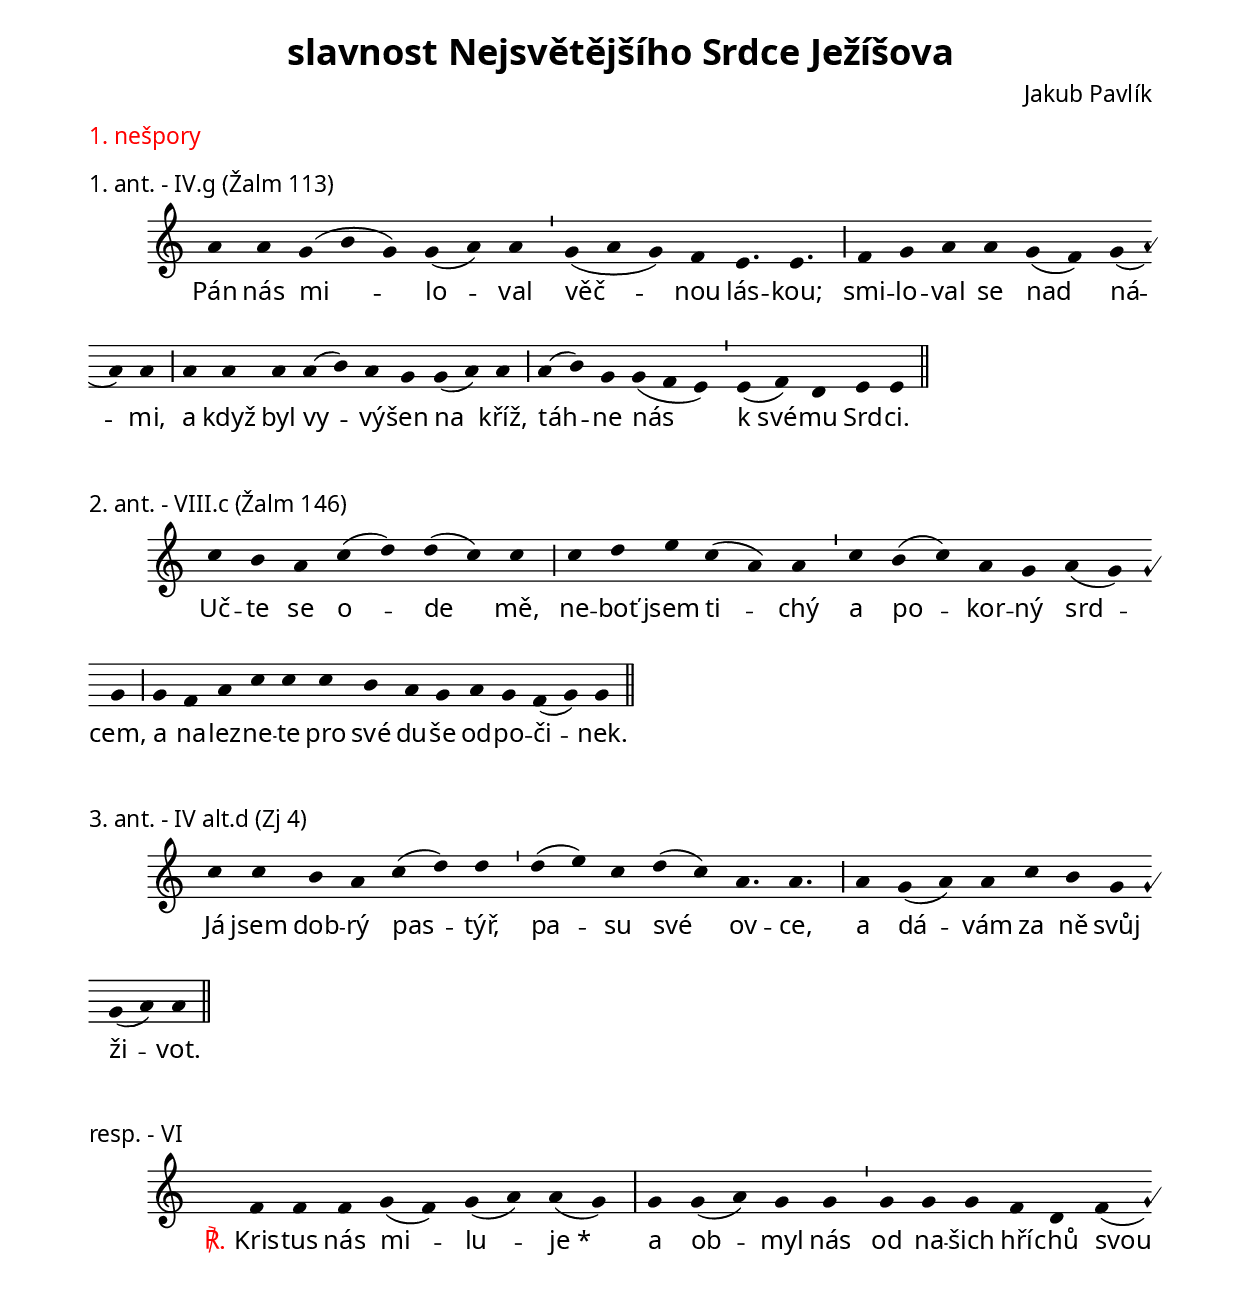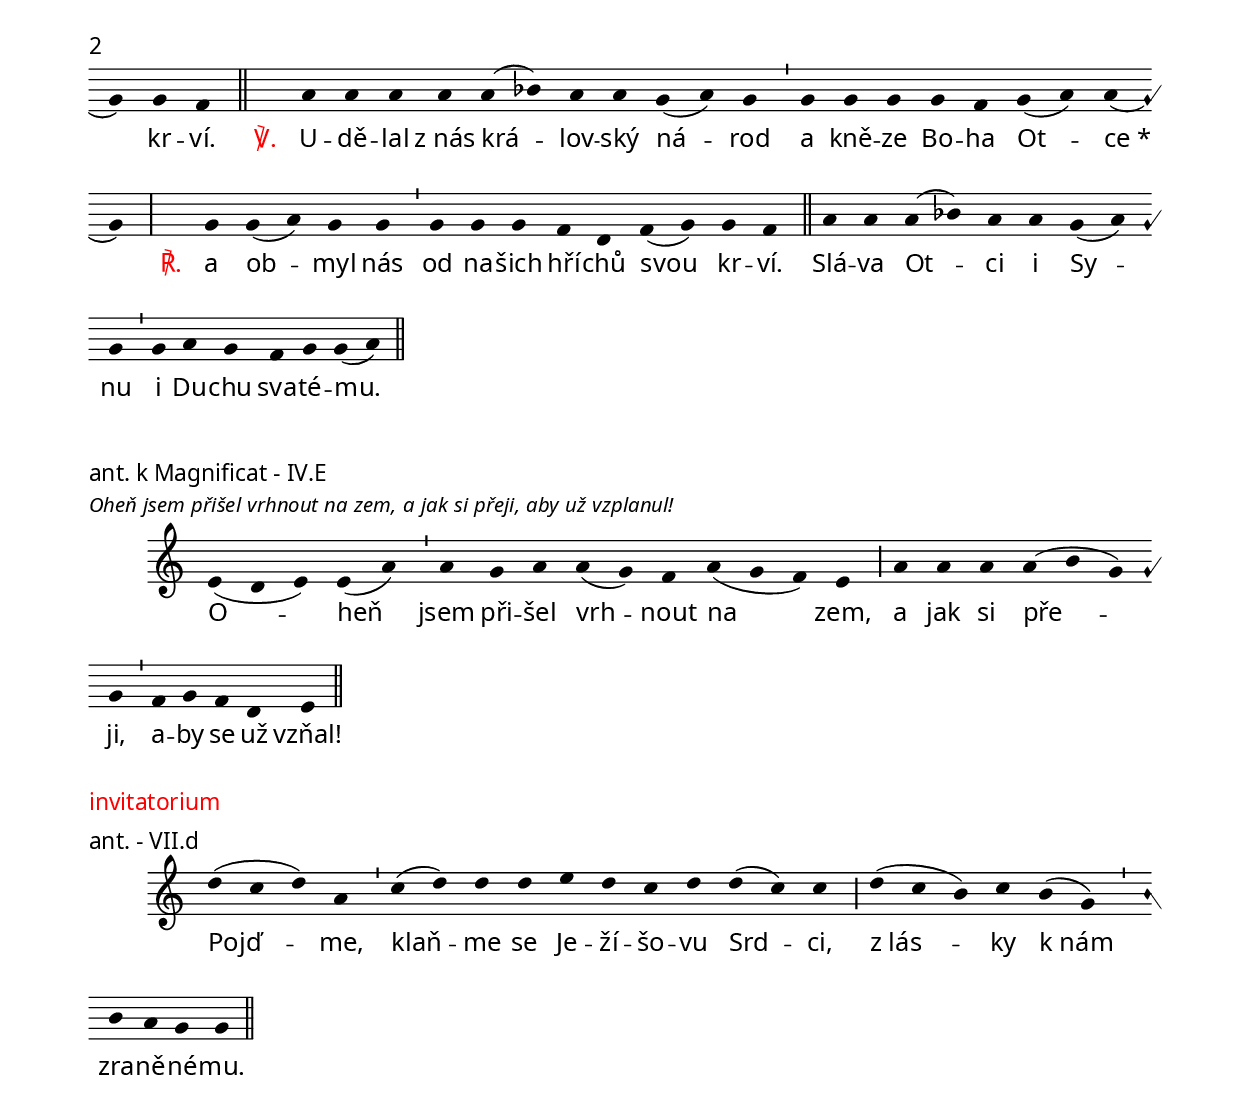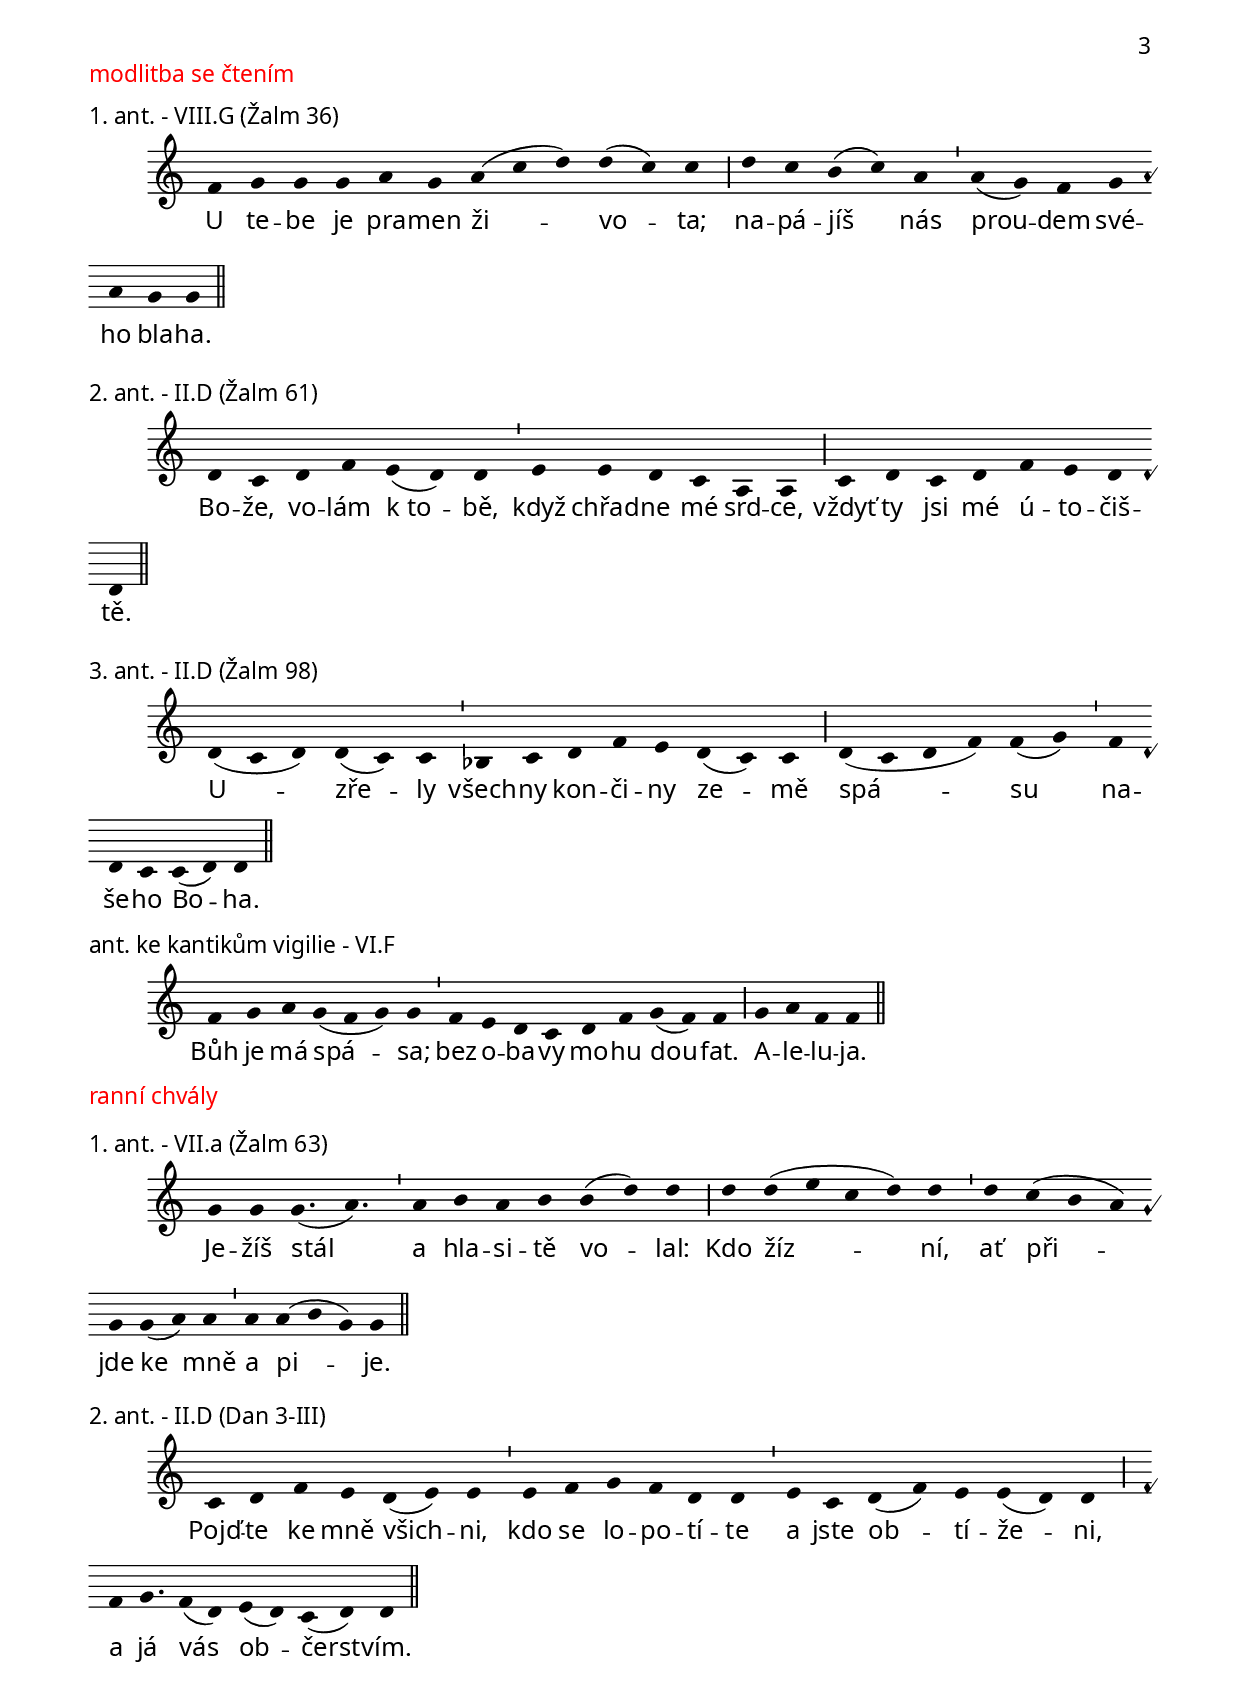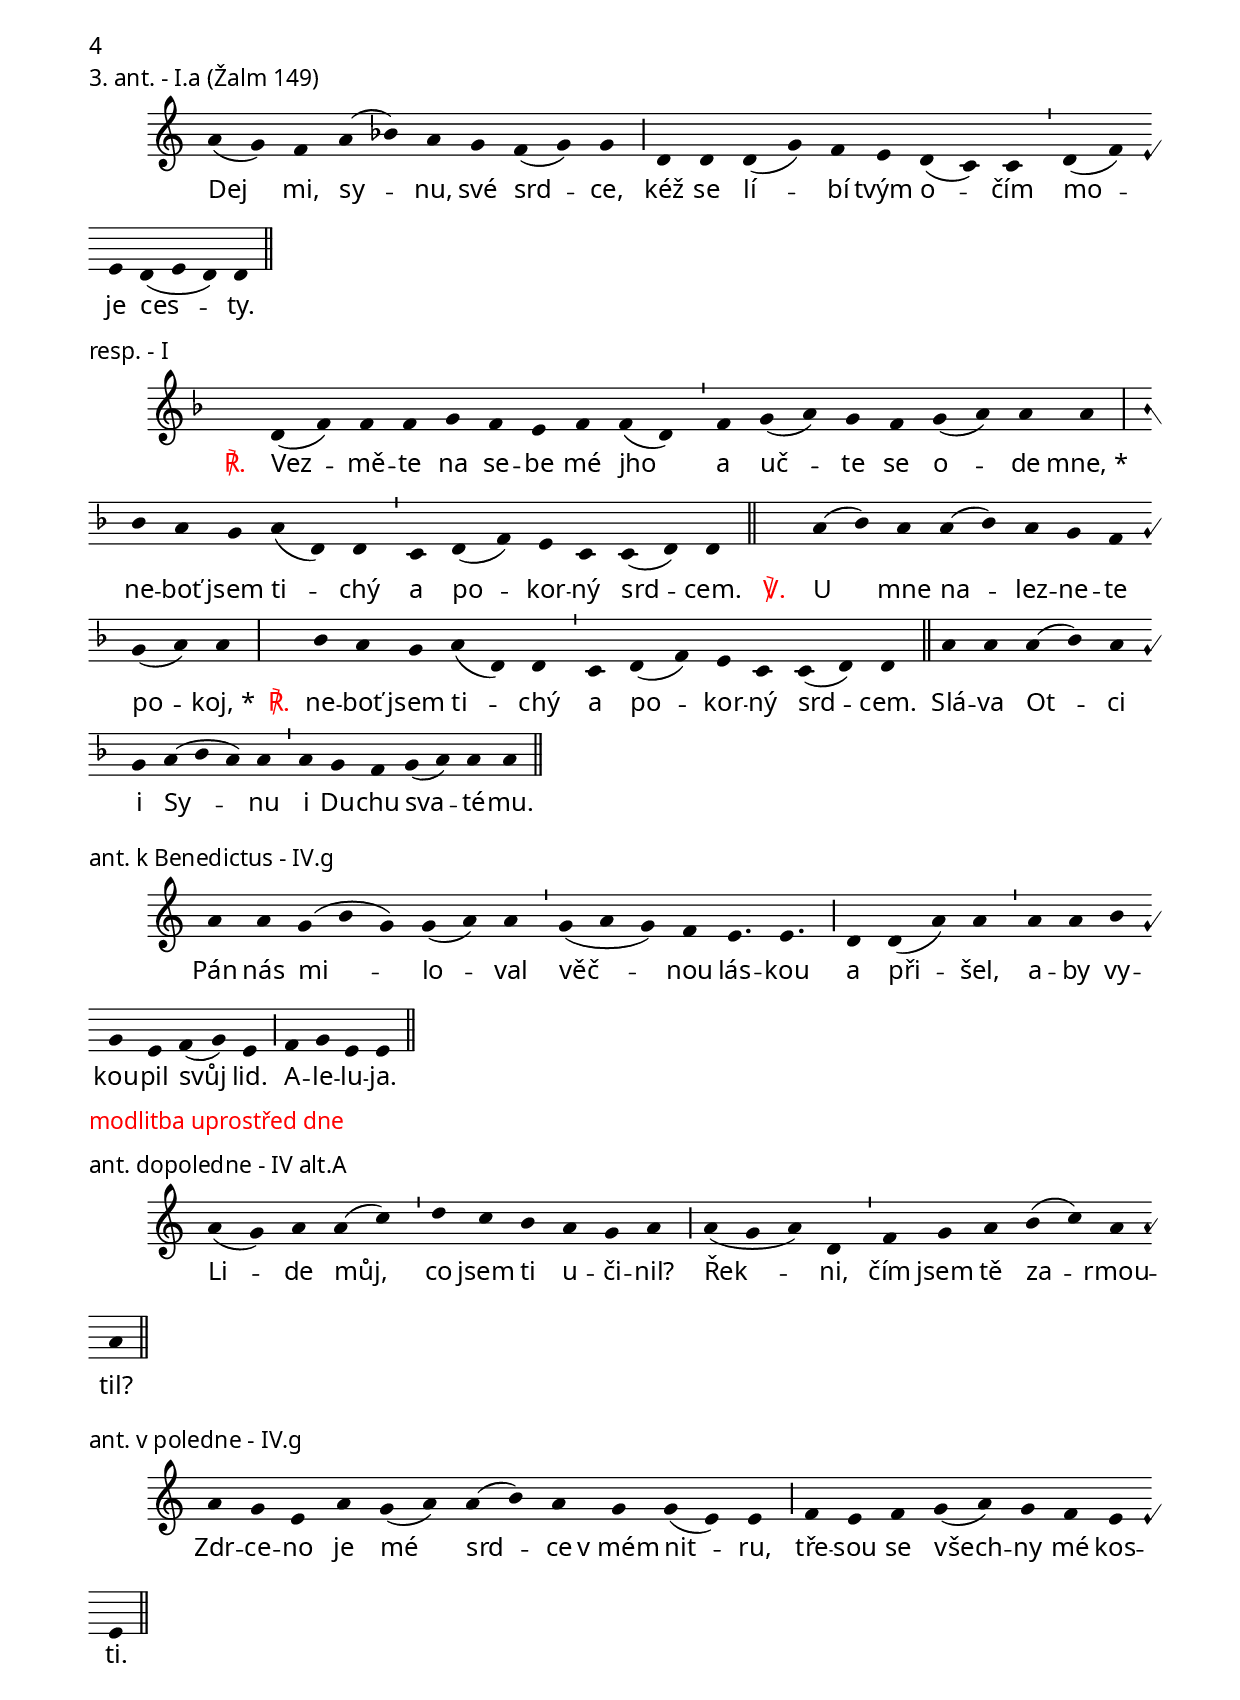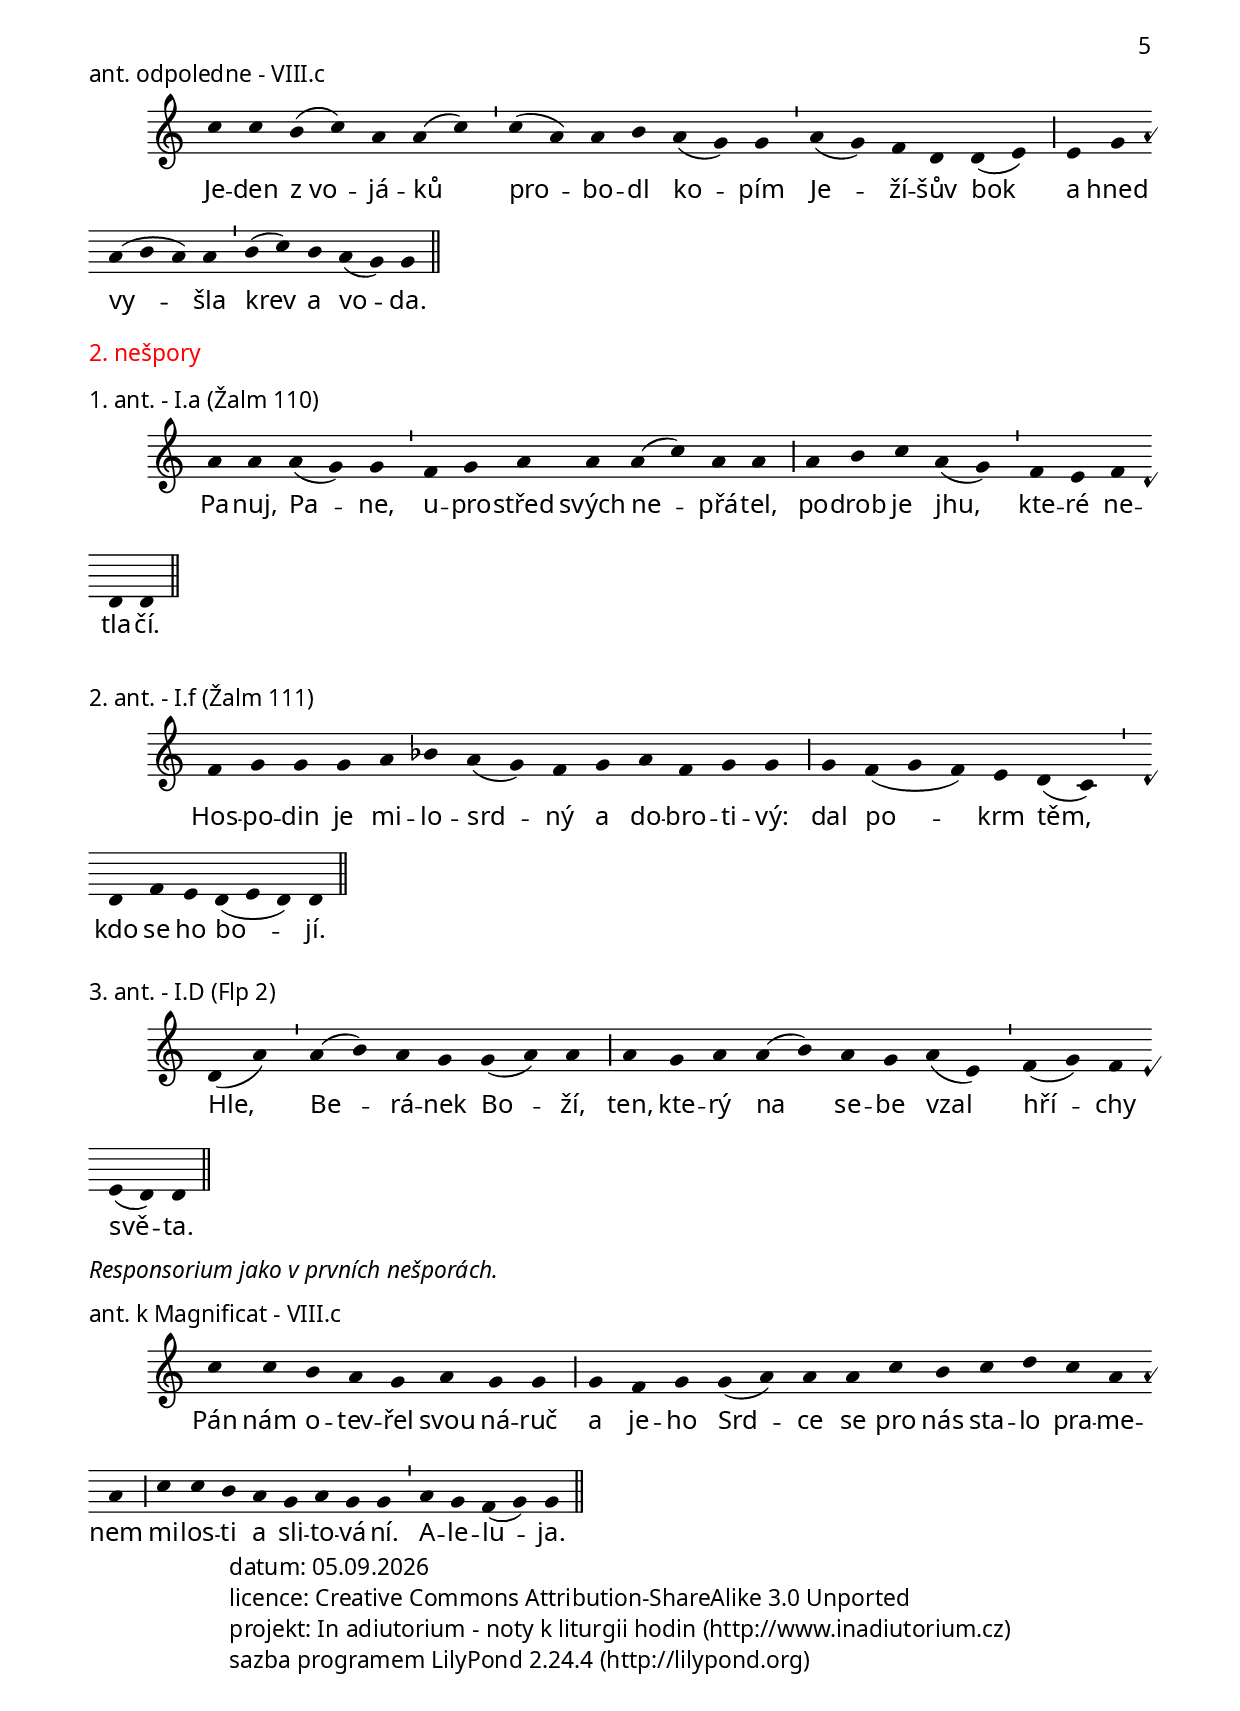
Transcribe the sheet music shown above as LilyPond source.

\version "2.14.2"

\header {
  title = "slavnost Nejsvětějšího Srdce Ježíšova"
  composer = "Jakub Pavlík"
}

\include "spolecne.ly"
\include "dilyresponsorii.ly"

\markup {\nadpisHodinka {"1. nešpory"}}

\score {
  \relative c'' {
    \choralniRezim
    a4 a g( b g) g( a) a \barMin g( a g) f e4. e \barMaior
    f4 g a a g( f) g( a) a \barMaior
    a a a a( b) a g g( a) a \barMaior
    a( b) g g( f e) \barMin e( f) d e e \barFinalis
  }
  \addlyrics {
    Pán nás mi -- lo -- val věč -- nou lás -- kou;
    smi -- lo -- val se nad ná -- mi,
    a když byl vy -- vý -- šen na kříž,
    táh -- ne nás k_své -- mu Srd -- ci.
  }
  \header {
    quid = "1. ant."
    modus = "IV"
    differentia = "g"
    psalmus = "Žalm 113"
    id = "1ne-a1"
    fial = "mezidobi_nejsvsrdce.ly#rch-aben?zacatek"
    piece = \markup {\sestavTitulek}
  }
}

\score {
  \relative c'' {
    \choralniRezim
    c4 b a c( d) d( c) c \barMaior
    c d e c( a) a \barMin c b( c) a g a( g) g \barMaior
    g f a c c c b a g a g f( g) g \barFinalis
  }
  \addlyrics {
    Uč -- te se o -- de mě,
    ne -- boť jsem ti -- chý a po -- kor -- ný srd -- cem,
    a na -- lez -- ne -- te pro své du -- še od -- po -- či -- nek.
  }
  \header {
    quid = "2. ant."
    modus = "VIII"
    differentia = "c"
    psalmus = "Žalm 146"
    id = "1ne-a2"
    piece = \markup {\sestavTitulek}
  }
}

\score {
  \relative c'' {
    \choralniRezim
    c4 c b a c( d) d \barMin
    d( e) c d( c) a4. a \barMaior
    a4 g( a) a c b g g( a) a \barFinalis
  }
  \addlyrics {
    Já jsem dob -- rý pas -- týř,
    pa -- su své ov -- ce,
    a dá -- vám za ně svůj ži -- vot.
  }
  \header {
    quid = "3. ant."
    modus = "IV alt"
    differentia = "d"
    psalmus = "Zj 4"
    id = "1ne-a3"
    fial = "pust_svatytyden.ly#po?zacatek"
    fons = "první část a motiv třetí části: Svatý týden, modlitba uprostřed dne, ant. v poledne"
    piece = \markup {\sestavTitulek}
  }
}

\score {
  \relative c' {
    \choralniRezim

    % R
    \neviditelna f
    f4 f f g( f) g( a) a( g) \barMax
    g g( a) g g \barMin g g g f d f( g) g f \barFinalis
    % V
    \neviditelna a
    a a a a a( bes) a a g( a) g \barMin g g g g f g( a) a( g) \barMax
    % R
    \neviditelna g
    g g( a) g g \barMin g g g f d f( g) g f \barFinalis
    % Slava
    \respVIdoxologie \barFinalis
  }
  \addlyrics {
    \Response Kris -- tus nás mi -- lu -- je_* a ob -- myl nás od na -- šich hří -- chů svou kr -- ví.
    \Verse U -- dě -- lal z_nás krá -- lov -- ský ná -- rod a kně -- ze Bo -- ha Ot -- ce_*
    \Response a ob -- myl nás od na -- šich hří -- chů svou kr -- ví.
    \textRespDoxologie
  }
  \header {
    quid = "resp."
    modus = "VI"
    fons = "responsoria ze žaltáře, pátek 1. týdne, nešp."
    fial = "responsoria.ly#1pa-ne"
    id = "1ne-resp"
    piece = \markup\sestavTitulekResp
  }
}

\score {
  \relative c' {
    \choralniRezim
    e4( d e) e( a) \barMin a g a a( g) f a( g f) e \barMaior
    a4 a a a( b g) g \barMin f g f d e \barFinalis
  }
  \addlyrics {
    O -- heň jsem při -- šel vrh -- nout na zem,
    a jak si pře -- ji, a -- by se už vzňal!
  }
  \header {
    textus_approbatus = "Oheň jsem přišel vrhnout na zem,
    a jak si přeji, aby už vzplanul!"
    quid = "ant. k Magnificat"
    modus = "IV"
    differentia = "E"
    psalmus = ""
    id = "1ne-amag"
    piece = \markup {\sestavTitulekBezZalmu}
  }
}

\markup {\nadpisHodinka {"invitatorium"}}

\score {
  \relative c'' {
    \choralniRezim
    d( c d) a \barMin c( d) d d e d c d d( c) c \barMaior
    d( c b) c b( g) \barMin b a g g \barFinalis
  }
  \addlyrics {
    Pojď -- me,
    klaň -- me se Je -- ží -- šo -- vu Srd -- ci,
    z_lás -- ky k_nám zra -- ně -- né -- mu.
  }
  \header {
    quid = "ant."
    modus = "VII"
    differentia = "d"
    psalmus = ""
    id = "invit"
    piece = \markup {\sestavTitulekBezZalmu}
  }
}

\pageBreak % ZLOM

\markup {\nadpisHodinka {"modlitba se čtením"}}

\score {
  \relative c' {
    \choralniRezim
    f4 g g g a g a( c d) d( c) c \barMaior
    d c b( c) a \barMin
    a( g) f g a g g \barFinalis
  }
  \addlyrics {
    U te -- be je pra -- men ži -- vo -- ta;
    na -- pá -- jíš nás
    prou -- dem své -- ho bla -- ha.
  }
  \header {
    quid = "1. ant."
    modus = "VIII"
    differentia = "G"
    psalmus = "Žalm 36"
    id = "mc-a1"
    piece = \markup {\sestavTitulek}
  }
}

\score {
  \relative c' {
    \choralniRezim
    d4 c d f e( d) d \barMin
    e e d c a a \barMaior
    c d c d f e d d \barFinalis
  }
  \addlyrics {
    Bo -- že, vo -- lám k_to -- bě,
    když chřad -- ne mé srd -- ce,
    vždyť ty jsi mé ú -- to -- čiš -- tě.
  }
  \header {
    quid = "2. ant."
    modus = "II"
    differentia = "D"
    psalmus = "Žalm 61"
    id = "mc-a2"
    piece = \markup {\sestavTitulek}
  }
}

\score {
  \relative c' {
    \choralniRezim
    d4( c d) d( c) c \barMin bes c d f e d( c) c \barMaior
    d( c d f) f( g) \barMin f d c c( d) d \barFinalis
  }
  \addlyrics {
    U -- zře -- ly všech -- ny kon -- či -- ny ze -- mě
    spá -- su na -- še -- ho Bo -- ha.
  }
  \header {
    quid = "3. ant."
    modus = "II"
    differentia = "D"
    psalmus = "Žalm 98"
    id = "mc-a3"
    piece = \markup {\sestavTitulek}
  }
}

\score {
  \relative c' {
    \choralniRezim
    f4 g a g( f g) g \barMin
    f4 e d c d f g( f) f \barMaior
    g a f f \barFinalis
  }
  \addlyrics {
    Bůh je má spá -- sa;
    bez o -- ba -- vy mo -- hu dou -- fat.
    A -- le -- lu -- ja.
  }
  \header {
    quid = "ant. ke kantikům vigilie"
    modus = "VI"
    differentia = "F"
    psalmus = ""
    id = "mc-avig"
    piece = \markup {\sestavTitulekBezZalmu}
  }
}

\markup {\nadpisHodinka {"ranní chvály"}}

\score {
  \relative c'' {
    \choralniRezim
    g4 g g4.( a) \barMin a4 b a b b( d) d \barMaior
    d d( e c d) d \barMin d c( b a) g g( a) a \barMin a a( b g) g \barFinalis
  }
  \addlyrics {
    Je -- žíš stál a hla -- si -- tě vo -- lal:
    Kdo žíz -- ní, ať při -- jde ke mně a pi -- je.
  }
  \header {
    quid = "1. ant."
    modus = "VII"
    differentia = "a"
    psalmus = "Žalm 63"
    id = "rch-a1"
    piece = \markup {\sestavTitulek}
  }
}

\score {
  \relative c' {
    \choralniRezim
    c d f e d( e) e \barMin
    e f g f d d \barMin e c d( f) e e( d) d \barMaior
    f g4. f4( d) e( d) c( d) d \barFinalis
  }
  \addlyrics {
    Pojď -- te ke mně všich -- ni,
    kdo se lo -- po -- tí -- te a jste ob -- tí -- že -- ni,
    a já vás ob -- čerst -- vím.
  }
  \header {
    quid = "2. ant."
    modus = "II"
    differentia = "D"
    psalmus = "Dan 3-III"
    id = "rch-a2"
    piece = \markup {\sestavTitulek}
  }
}

\score {
  \relative c'' {
    \choralniRezim
    a4( g) f a( bes) a g f( g) g \barMaior
    d d d( g) f e d( c) c \barMin d( f) e d( e d) d \barFinalis
  }
  \addlyrics {
    Dej mi, sy -- nu, své srd -- ce,
    kéž se lí -- bí tvým o -- čím mo -- je ces -- ty.
  }
  \header {
    quid = "3. ant."
    modus = "I"
    differentia = "a"
    psalmus = "Žalm 149"
    id = "rch-a3"
    piece = \markup {\sestavTitulek}
  }
}

\score {
  \relative c' {
    \choralniRezim
    \key f \major
    % R
    \neviditelna d
    d4( f) f f g f e f f( d) \barMin
    f g( a) g f g( a) a a \barMax
    bes a g a( d,) d \barMin c d( f) e c c( d) d \barFinalis
    % V
    \neviditelna a
    a'( bes) a a( bes) a g f g( a) a \barMax
    % R
    \neviditelna a
    bes a g a( d,) d \barMin c d( f) e c c( d) d \barFinalis
    % Slava
    a'4 a a( bes) a g a( bes a) a \barMin a g f g( a) a a \barFinalis
  }
  \addlyrics {
    \Response Vez -- mě -- te na se -- be mé jho
    a uč -- te se o -- de mne,_*
    ne -- boť jsem ti -- chý a po -- kor -- ný srd -- cem.
    \Verse U mne na -- lez -- ne -- te po -- koj,_*
    \Response ne -- boť jsem ti -- chý a po -- kor -- ný srd -- cem.
    \textRespDoxologie
  }
  \header {
    quid = "resp."
    modus = "I"
    id = "rch-resp"
    piece = \markup {\sestavTitulekResp}
  }
}

\score {
  \relative c'' {
    \choralniRezim
    a4 a g( b g) g( a) a \barMin g( a g) f e4. e \barMaior
    d4 d( a') a \barMin a a b g e f( g) e \barMaior
    f g e e \barFinalis
  }
  \addlyrics {
    Pán nás mi -- lo -- val věč -- nou lás -- kou
    a při -- šel, a -- by vy -- kou -- pil svůj lid.
    A -- le -- lu -- ja.
  }
  \header {
    quid = "ant. k Benedictus"
    modus = "IV"
    differentia = "g"
    psalmus = ""
    id = "rch-aben"
    piece = \markup {\sestavTitulekBezZalmu}
  }
}

\markup {\nadpisHodinka {"modlitba uprostřed dne"}}

\score {
  \relative c'' {
    \choralniRezim
    a4( g) a a( c) \barMin d c b a g a \barMaior
    a( g a) d, \barMin f g a b( c) a a \barFinalis
  }
  \addlyrics {
    Li -- de můj, co jsem ti u -- či -- nil?
    Řek -- ni, čím jsem tě za -- rmou -- til?
  }
  \header {
    quid = "ant. dopoledne"
    modus = "IV alt"
    differentia = "A"
    psalmus = ""
    placet = "spíš II"
    id = "up-tercie"
    piece = \markup {\sestavTitulekBezZalmu}
  }
}

\score {
  \relative c'' {
    \choralniRezim
    a4 g e a g( a) a( b) a g g( e) e \barMaior
    f e f g( a) g f e e \barFinalis
  }
  \addlyrics {
    Zdr -- ce -- no je mé srd -- ce v_mém nit -- ru,
    tře -- sou se všech -- ny mé kos -- ti.
  }
  \header {
    quid = "ant. v poledne"
    modus = "IV"
    differentia = "g"
    psalmus = ""
    id = "up-sexta"
    piece = \markup {\sestavTitulekBezZalmu}
  }
}

\score {
  \relative c'' {
    \choralniRezim
    c4 c b( c) a a( c) \barMin
    c4( a) a b a( g) g \barMin a( g) f d d( e) \barMaior
    e g a( b a) a \barMin b( c) b a( g) g \barFinalis
  }
  \addlyrics {
    Je -- den z_vo -- já -- ků
    pro -- bo -- dl ko -- pím Je -- ží -- šův bok
    a hned vy -- šla krev a vo -- da.
  }
  \header {
    quid = "ant. odpoledne"
    modus = "VIII"
    differentia = "c"
    psalmus = ""
    placet = "to rozhodně není modus VIII; snad III; závěr je bídný"
    id = "up-nona"
    piece = \markup {\sestavTitulekBezZalmu}
  }
}

\markup {\nadpisHodinka {"2. nešpory"}}

\score {
  \relative c'' {
    \choralniRezim
    a4 a a( g) g \barMin f g a a a( c) a a \barMaior
    a b c a( g) \barMin f e f d d \barFinalis
  }
  \addlyrics {
    Pa -- nuj, Pa -- ne, u -- pro -- střed svých ne -- přá -- tel,
    po -- drob je jhu, kte -- ré ne -- tla -- čí.
  }
  \header {
    quid = "1. ant."
    modus = "I"
    differentia = "a"
    psalmus = "Žalm 110"
    id = "2ne-a1"
    piece = \markup {\sestavTitulek}
  }
}

\score {
  \relative c' {
    \choralniRezim
    f g g g a4 bes a( g) f g a f g g \barMaior
    g f( g f) e d( c) \barMin d f e d( e d) d \barFinalis
  }
  \addlyrics {
    Hos -- po -- din je mi -- lo -- srd -- ný a do -- bro -- ti -- vý:
    dal po -- krm těm, kdo se ho bo -- jí.
  }
  \header {
    quid = "2. ant."
    modus = "I"
    differentia = "f"
    psalmus = "Žalm 111"
    fial = "mezidobi_telaakrvepane.ly#1ne-a1?zacatek&konec"
    id = "2ne-a2"
    piece = \markup {\sestavTitulek}
  }
}

\score {
  \relative c' {
    \choralniRezim
    d4( a') \barMin a( b) a g g( a) a \barMaior
    a g a a( b) a g a( e) \barMin f( g) f e( d) d \barFinalis
  }
  \addlyrics {
    Hle, Be -- rá -- nek Bo -- ží,
    ten, kte -- rý na se -- be vzal hří -- chy svě -- ta.
  }
  \header {
    quid = "3. ant."
    modus = "I"
    differentia = "D"
    psalmus = "Flp 2"
    id = "2ne-a3"
    piece = \markup {\sestavTitulek}
  }
}

\markup\italic{Responsorium jako v prvních nešporách.}

\score {
  \relative c'' {
    \choralniRezim
    c4 c b a g a g g \barMaior
    g f g g( a) a a c b c d c a a \barMaior
    c c b a g a g g \barMin
    a g f( g) g \barFinalis
  }
  \addlyrics {
    Pán nám o -- tev -- řel svou ná -- ruč
    a je -- ho Srd -- ce se pro nás sta -- lo pra -- me -- nem
    mi -- los -- ti a sli -- to -- vá -- ní.
    A -- le -- lu -- ja.
  }
  \header {
    quid = "ant. k Magnificat"
    modus = "VIII"
    differentia = "c"
    psalmus = ""
    id = "2ne-amag"
    piece = \markup {\sestavTitulekBezZalmu}
  }
}